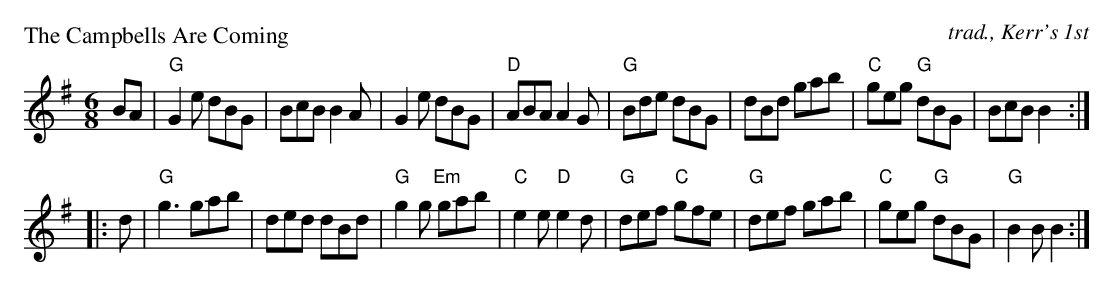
X:1
P: The Campbells Are Coming
O: trad., Kerr's 1st
M: 6/8
L: 1/8
K: G
   BA |\
"G"G2 e dBG | BcB B2 A | G2 e dBG | "D"ABA A2 G |\
"G"Bde dBG | dBd gab | "C"geg "G"dBG | BcB B2 :|
|: d |\
"G"g3 gab | ded dBd | "G"g2 g "Em"gab | "C"e2 e "D"e2 d |\
"G"def "C"gfe | "G"def gab | "C"geg "G"dBG | "G"B2 B B2 :|
